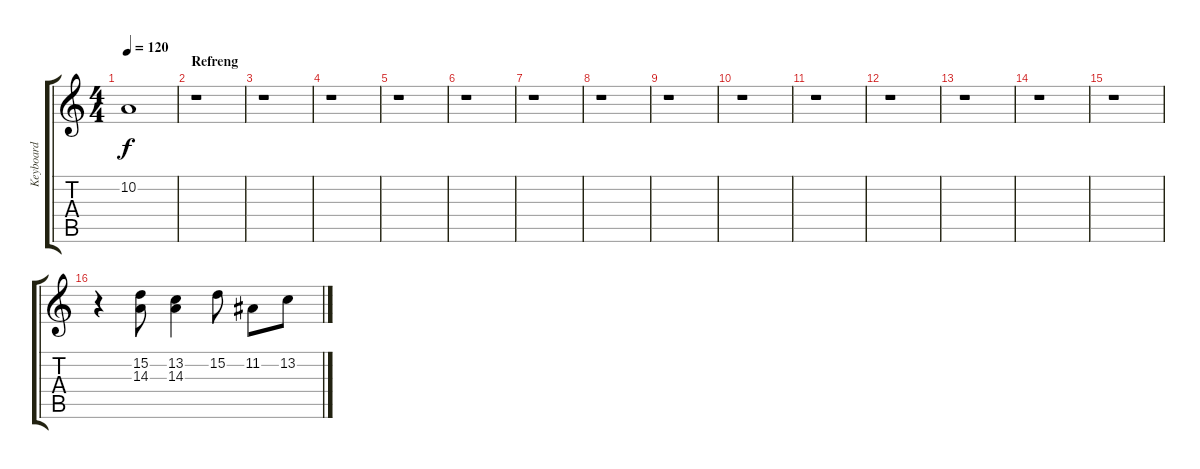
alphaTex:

\track ("Keyboard" "Keyboard") {instrument electricpiano1}
\staff {score tabs}
\tuning (E4 B3 G3 D3 A2 E2) {hide}
\ts (4 4)
\tempo 120
\clef g2
\ks c
10.2.1{dy f} |
\section ("" "Refreng")
r.1 |
r.1 |
r.1 |
r.1 |
r.1 |
r.1 |
r.1 |
r.1 |
r.1 |
r.1 |
r.1 |
r.1 |
r.1 |
r.1 |
r.4 (15.2 14.3).8 (13.2 14.3).4 15.2.8 11.2.8 13.2.8
